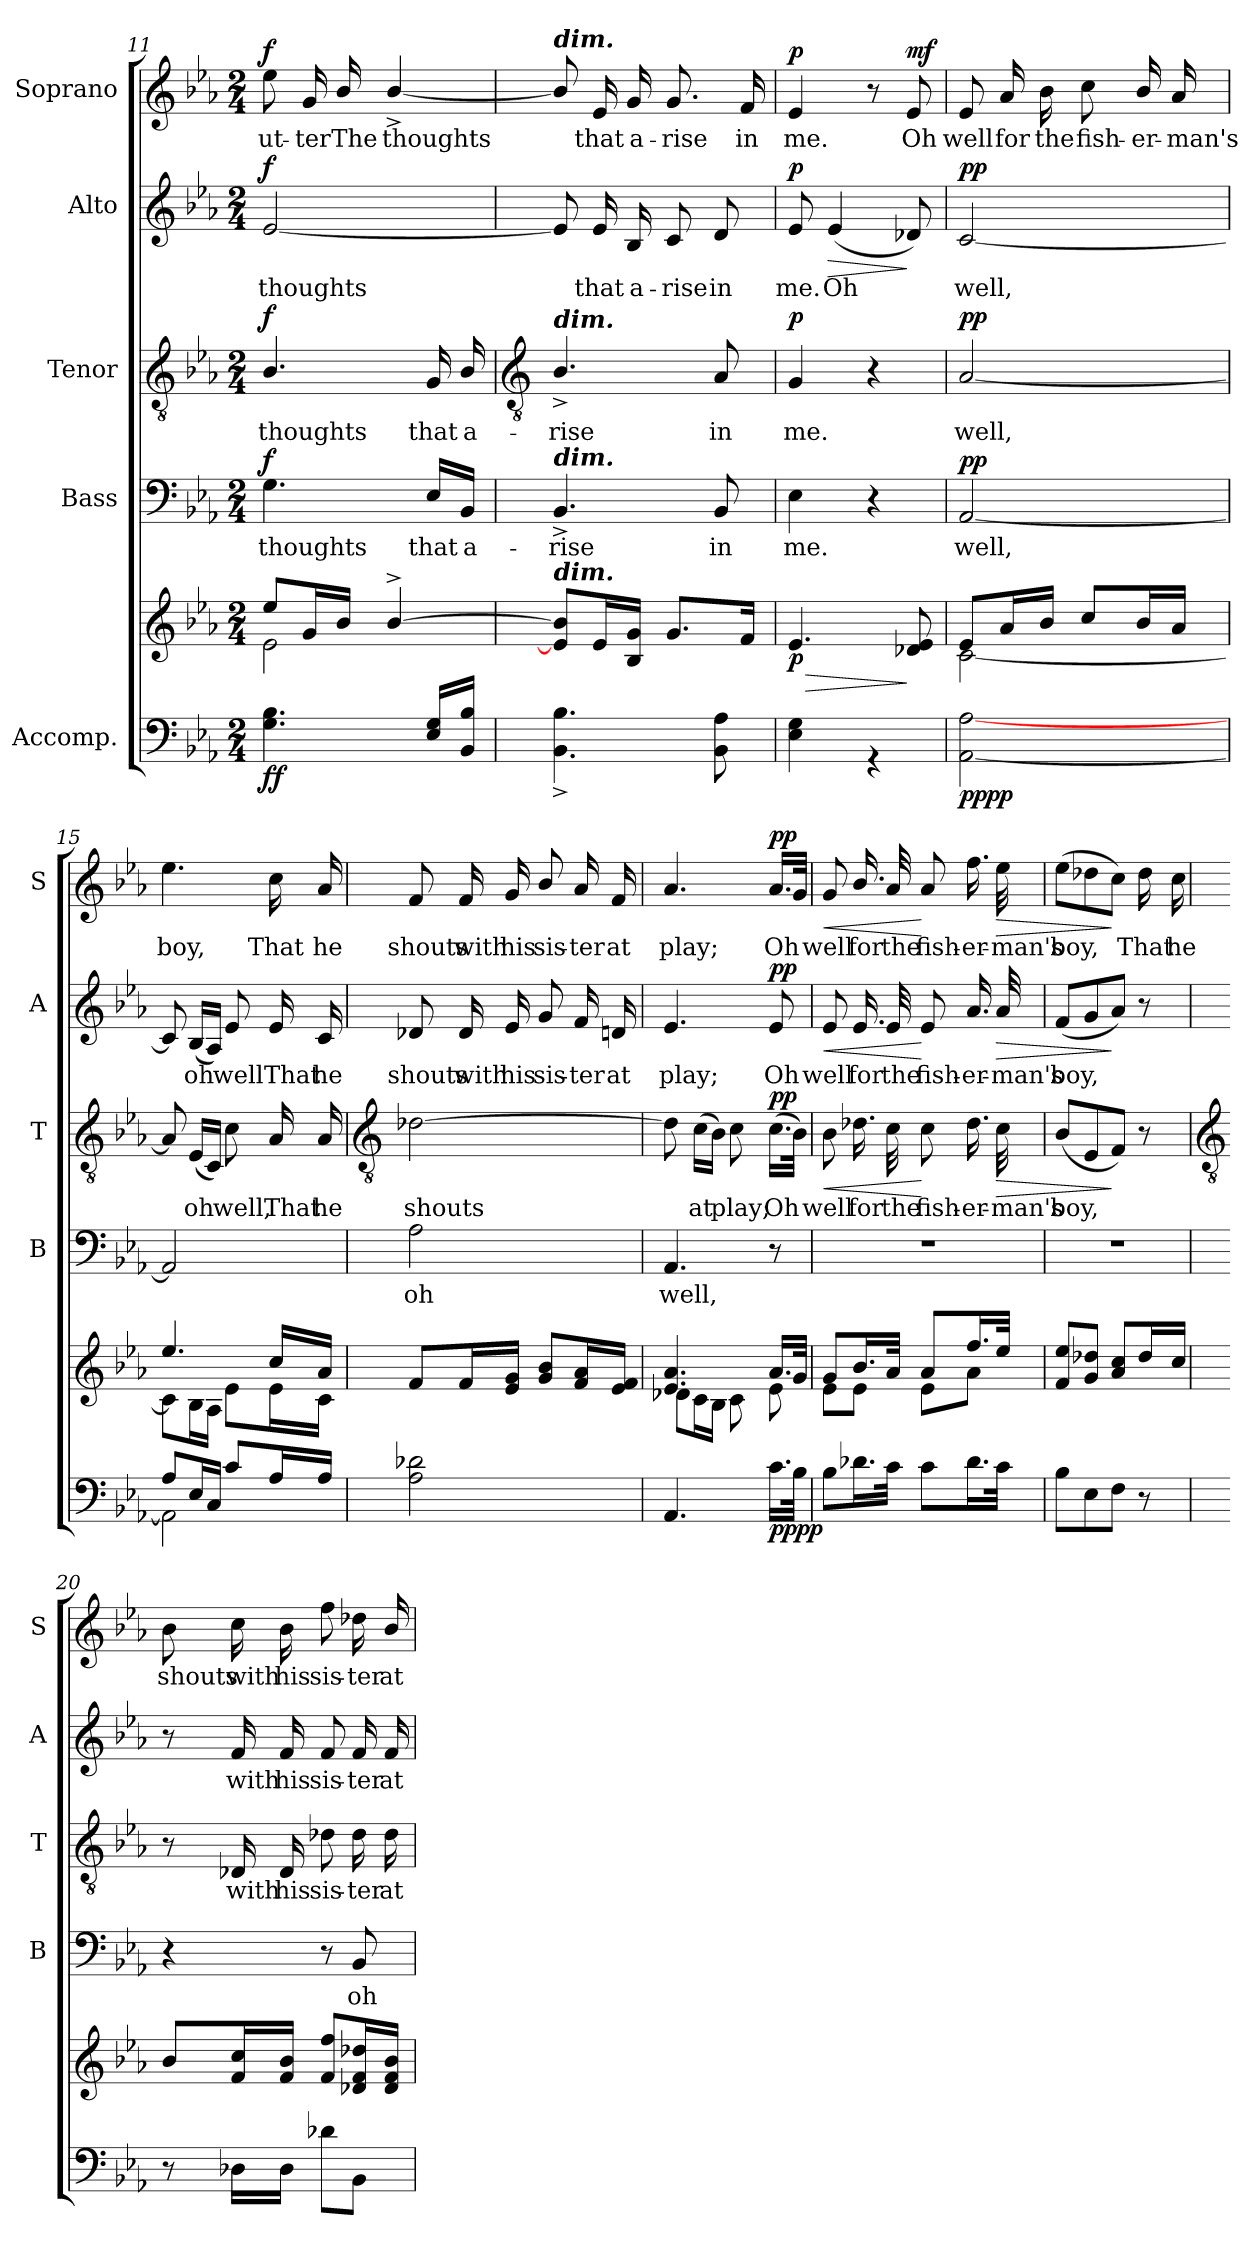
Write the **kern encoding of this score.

**kern	**kern	**dynam	**kern	**text	**dynam	**kern	**text	**dynam	**kern	**text	**dynam	**kern	**text	**dynam
*part5	*part5	*part5	*part4	*part4	*part4	*part3	*part3	*part3	*part2	*part2	*part2	*part1	*part1	*part1
*staff6	*staff5	*staff5/6	*staff4	*staff4	*staff4	*staff3	*staff3	*staff3	*staff2	*staff2	*staff2	*staff1	*staff1	*staff1
*I"Accomp.	*	*	*I"Bass	*	*	*I"Tenor	*	*	*I"Alto	*	*	*I"Soprano	*	*
*	*	*	*I'B	*	*	*I'T	*	*	*I'A	*	*	*I'S	*	*
*clefF4	*clefG2	*	*clefF4	*	*	*clefGv2	*	*	*clefG2	*	*	*clefG2	*	*
*k[b-e-a-]	*k[b-e-a-]	*	*k[b-e-a-]	*	*	*k[b-e-a-]	*	*	*k[b-e-a-]	*	*	*k[b-e-a-]	*	*
*E-:	*E-:	*	*E-:	*	*	*E-:	*	*	*E-:	*	*	*E-:	*	*
*M2/4	*M2/4	*	*M2/4	*	*	*M2/4	*	*	*M2/4	*	*	*M2/4	*	*
=11	=11	=11	=11	=11	=11	=11	=11	=11	=11	=11	=11	=11	=11	=11
*	*^	*	*	*	*	*	*	*	*	*	*	*	*	*
!	!	!	!LO:DY:b=2	!	!LO:LY:b	!	!	!LO:LY:b	!	!	!LO:LY:b	!	!	!LO:LY:b	!
!	!	!	!LO:DY:n=1:b	!	!	!LO:DY:b	!	!	!LO:DY:b	!	!	!LO:DY:b	!	!	!LO:DY:b
4.G 4.B-	8ee-/L	2e-\	f f	4.G	thoughts	f	4.B-/	thoughts	f	[2e-	thoughts	f	8ee-	ut-	f
!	!	!	!	!	!	!	!	!	!	!	!	!	!	!LO:LY:b	!
.	16g/L	.	.	.	.	.	.	.	.	.	.	.	16g	-ter	.
!	!	!	!	!	!	!	!	!	!	!	!	!	!	!LO:LY:b	!
.	16b-/JJ	.	.	.	.	.	.	.	.	.	.	.	16b-/	The	.
!	!	!	!	!	!	!	!	!	!	!	!	!	!	!LO:LY:b	!
.	[4b-^/	.	.	.	.	.	.	.	.	.	.	.	[4b-^/	thoughts	.
!	!	!	!	!	!LO:LY:b	!	!	!LO:LY:b	!	!	!	!	!	!	!
16E- 16GLL	.	.	.	16E-/LL	that	.	16G	that	.	.	.	.	.	.	.
!	!	!	!	!	!LO:LY:b	!	!	!LO:LY:b	!	!	!	!	!	!	!
16BB-/ 16B-/JJ	.	.	.	16BB-/JJ	a-	.	16B-/	a-	.	.	.	.	.	.	.
!!LO:LB:g=z
=12	=12	=12	=12	=12	=12	=12	=12	=12	=12	=12	=12	=12	=12	=12	=12
*	*	*	*	*	*	*	*clefGv2	*	*	*	*	*	*	*	*
!	!	!	!	!	!	!	!	!	!	!	!	!	!LO:TX:a:Bi:t=dim.	!	!
!	!	!	!	!	!	!	!LO:TX:a:Bi:t=dim.	!	!	!	!	!	!	!	!
!	!	!	!	!LO:TX:a:Bi:t=dim.	!	!	!	!	!	!	!	!	!	!	!
!	!LO:TX:a:Bi:t=dim.	!	!	!	!	!	!	!	!	!	!	!	!	!	!
!LO:TX:a:Bi:t=dim.	!	!	!	!	!	!	!	!	!	!	!	!	!	!	!
!LO:N:vis=1	!	!LO:N:vis=1	!	!	!LO:LY:b	!	!	!LO:LY:b	!	!	!	!	!	!	!
*^	*	*	*	*	*	*	*	*	*	*	*	*	*	*	*
2ryy	4.BB-\^ 4.B-\^	8e-/] 8b-/]L	2ryy	.	4.BB-^	-rise	.	4.B-^/	-rise	.	8e-]	.	.	8b-/]	.	.
!	!	!	!	!	!	!	!	!	!	!	!	!LO:LY:b	!	!	!LO:LY:b	!
.	.	16e-/L	.	.	.	.	.	.	.	.	16e-	that	.	16e-	that	.
!	!	!	!	!	!	!	!	!	!	!	!	!LO:LY:b	!	!	!LO:LY:b	!
.	.	16B-/ 16g/JJ	.	.	.	.	.	.	.	.	16B-	a-	.	16g	a-	.
!	!	!	!	!	!	!	!	!	!	!	!	!LO:LY:b	!	!	!LO:LY:b	!
.	.	8.g/L	.	.	.	.	.	.	.	.	8c	-rise	.	8.g	-rise	.
!	!	!	!	!	!	!LO:LY:b	!	!	!LO:LY:b	!	!	!LO:LY:b	!	!	!	!
.	8BB-\ 8A-\	.	.	.	8BB-	in	.	8A-	in	.	8d	in	.	.	.	.
!	!	!	!	!	!	!	!	!	!	!	!	!	!	!	!LO:LY:b	!
.	.	16f/J	.	.	.	.	.	.	.	.	.	.	.	16f	in	.
=13	=13	=13	=13	=13	=13	=13	=13	=13	=13	=13	=13	=13	=13	=13	=13	=13
!LO:N:vis=1	!	!	!LO:N:vis=1	!LO:HP:b	!	!LO:LY:b	!	!	!LO:LY:b	!	!	!LO:LY:b	!	!	!LO:LY:b	!
!	!	!	!	!LO:DY:n=1:b	!	!	!	!	!	!LO:DY:b	!	!	!LO:DY:b	!	!	!LO:DY:b
2ryy	4E-\ 4G\	4.e-/	2ryy	> p	4E-	me.	.	4G	me.	p	8e-	me.	p	4e-	me.	p
!	!	!	!	!	!	!	!	!	!	!	!	!LO:LY:b	!LO:HP:b	!	!	!
.	.	.	.	.	.	.	.	.	.	.	(<4e-	Oh	>	.	.	.
.	4r	.	.	.	4r	.	.	4r	.	.	.	.	.	8r	.	.
!	!	!	!	!	!	!	!	!	!	!	!	!	!	!	!LO:LY:b	!LO:DY:b
.	.	8d-X/ 8e-/	.	]	.	.	.	.	.	.	8d-X)	.	]	8e-	Oh	mf
=14	=14	=14	=14	=14	=14	=14	=14	=14	=14	=14	=14	=14	=14	=14	=14	=14
!LO:N:vis=1	!	!	!	!LO:DY:b=2	!	!LO:LY:b	!	!	!LO:LY:b	!	!	!LO:LY:b	!	!	!LO:LY:b	!
!	!	!	!	!LO:DY:n=1:b	!	!	!LO:DY:b	!	!	!LO:DY:b	!	!	!LO:DY:b	!	!	!
2ryy	[2AA-\ [2A-\	8e-/L	[2c\	pp pp	[2AA-	well,	pp	[2A-	well,	pp	[2c	well,	pp	8e-	well	.
!	!	!	!	!	!	!	!	!	!	!	!	!	!	!	!LO:LY:b	!
.	.	16a-/L	.	.	.	.	.	.	.	.	.	.	.	16a-	for	.
!	!	!	!	!	!	!	!	!	!	!	!	!	!	!	!LO:LY:b	!
.	.	16b-/JJ	.	.	.	.	.	.	.	.	.	.	.	16b-	the	.
!	!	!	!	!	!	!	!	!	!	!	!	!	!	!	!LO:LY:b	!
.	.	8cc/L	.	.	.	.	.	.	.	.	.	.	.	8cc	fish-	.
!	!	!	!	!	!	!	!	!	!	!	!	!	!	!	!LO:LY:b	!
.	.	16b-/L	.	.	.	.	.	.	.	.	.	.	.	16b-/	-er-	.
!	!	!	!	!	!	!	!	!	!	!	!	!	!	!	!LO:LY:b	!
.	.	16a-/JJ	.	.	.	.	.	.	.	.	.	.	.	16a-	-man's	.
=15	=15	=15	=15	=15	=15	=15	=15	=15	=15	=15	=15	=15	=15	=15	=15	=15
!	!	!	!	!	!	!	!	!	!	!	!	!	!	!	!LO:LY:b	!
8A-/L	2AA-\]	4.ee-/	8c\L]	.	2AA-]	.	.	8A-]	.	.	8c]	.	.	4.ee-	boy,	.
!	!	!	!	!	!	!	!	!	!LO:LY:b	!	!	!LO:LY:b	!	!	!	!
16E-/L	.	.	16B-\L	.	.	.	.	(<16E-LL	oh	.	(<16B-LL	oh	.	.	.	.
16C/JJ	.	.	16A-\JJ	.	.	.	.	16CJJ)	.	.	16A-JJ)	.	.	.	.	.
!	!	!	!	!	!	!	!	!	!LO:LY:b	!	!	!LO:LY:b	!	!	!	!
8c/L	.	.	8e-\L	.	.	.	.	8c	well,	.	8e-	well	.	.	.	.
!	!	!	!	!	!	!	!	!	!LO:LY:b	!	!	!LO:LY:b	!	!	!LO:LY:b	!
16A-/L	.	16cc/LL	16e-\L	.	.	.	.	16A-	That	.	16e-	That	.	16cc	That	.
!	!	!	!	!	!	!	!	!	!LO:LY:b	!	!	!LO:LY:b	!	!	!LO:LY:b	!
16A-/JJ	.	16a-/JJ	16c\JJ	.	.	.	.	16A-	he	.	16c	he	.	16a-	he	.
*v	*v	*	*	*	*	*	*	*	*	*	*	*	*	*	*	*
!!LO:LB:g=z
=16	=16	=16	=16	=16	=16	=16	=16	=16	=16	=16	=16	=16	=16	=16	=16
*	*	*	*	*	*	*	*clefGv2	*	*	*	*	*	*	*	*
!	!	!LO:N:vis=1	!	!	!LO:LY:b	!	!	!LO:LY:b	!	!	!LO:LY:b	!	!	!LO:LY:b	!
2A- 2d-X	8f/L	2ryy	.	2A-	oh	.	[2d-X	shouts	.	8d-X	shouts	.	8f	shouts	.
!	!	!	!	!	!	!	!	!	!	!	!LO:LY:b	!	!	!LO:LY:b	!
.	16f/L	.	.	.	.	.	.	.	.	16d-	with	.	16f	with	.
!	!	!	!	!	!	!	!	!	!	!	!LO:LY:b	!	!	!LO:LY:b	!
.	16e-/ 16g/JJ	.	.	.	.	.	.	.	.	16e-	his	.	16g	his	.
!	!	!	!	!	!	!	!	!	!	!	!LO:LY:b	!	!	!LO:LY:b	!
.	8g/ 8b-/L	.	.	.	.	.	.	.	.	8g	sis-	.	8b-/	sis-	.
!	!	!	!	!	!	!	!	!	!	!	!LO:LY:b	!	!	!LO:LY:b	!
.	16f/ 16a-/L	.	.	.	.	.	.	.	.	16f	-ter	.	16a-	-ter	.
!	!	!	!	!	!	!	!	!	!	!	!LO:LY:b	!	!	!LO:LY:b	!
.	16e-/ 16f/JJ	.	.	.	.	.	.	.	.	16dn	at	.	16f	at	.
=17	=17	=17	=17	=17	=17	=17	=17	=17	=17	=17	=17	=17	=17	=17	=17
!	!	!	!	!	!LO:LY:b	!	!	!	!	!	!LO:LY:b	!	!	!LO:LY:b	!
4.AA-	4.e-/ 4.a-/	8d-X\L	.	4.AA-	well,	.	8d-]	.	.	4.e-	play;	.	4.a-	play;	.
!	!	!	!	!	!	!	!	!LO:LY:b	!	!	!	!	!	!	!
.	.	16c\L	.	.	.	.	(>16cLL	at	.	.	.	.	.	.	.
.	.	16B-\JJ	.	.	.	.	16B-JJ)	.	.	.	.	.	.	.	.
!	!	!	!	!	!	!	!	!LO:LY:b	!	!	!	!	!	!	!
.	.	8c\	.	.	.	.	8c	play;	.	.	.	.	.	.	.
!	!	!	!LO:DY:b=2	!	!	!	!	!LO:LY:b	!	!	!LO:LY:b	!	!	!LO:LY:b	!
!	!	!	!LO:DY:n=1:b	!	!	!	!	!	!LO:DY:b	!	!	!LO:DY:b	!	!	!LO:DY:b
16.cLL	16.a-/LL	8e-\	pp pp	8r	.	.	(>16.cLL	Oh	pp	8e-	Oh	pp	16.a-LL	Oh	pp
32B-JJ	32g/JJ	.	.	.	.	.	32B-JJ)	.	.	.	.	.	32gJJ	.	.
=18	=18	=18	=18	=18	=18	=18	=18	=18	=18	=18	=18	=18	=18	=18	=18
!	!	!	!	!LO:N:vis=1	!	!	!	!LO:LY:b	!LO:HP:b	!	!LO:LY:b	!LO:HP:b	!	!LO:LY:b	!LO:HP:b
8B-L	8g/L	8e-\L	.	2r	.	.	8B-	well	<	8e-	well	<	8g	well	<
!	!	!	!	!	!	!	!	!LO:LY:b	!	!	!LO:LY:b	!	!	!LO:LY:b	!
16.d-XL	16.b-/L	8e-\J	.	.	.	.	16.d-X	for	.	16.e-	for	.	16.b-/	for	.
!	!	!	!	!	!	!	!	!LO:LY:b	!	!	!LO:LY:b	!	!	!LO:LY:b	!
32cJJ	32a-/JJ	.	.	.	.	.	32c	the	.	32e-	the	.	32a-	the	.
!	!	!	!	!	!	!	!	!LO:LY:b	!	!	!LO:LY:b	!	!	!LO:LY:b	!
8cL	8a-/L	8e-\L	.	.	.	.	8c	fish-	[	8e-	fish-	[	8a-	fish-	[
!	!	!	!	!	!	!	!	!LO:LY:b	!	!	!LO:LY:b	!	!	!LO:LY:b	!
16.d-L	16.ff/L	8a-\J	.	.	.	.	16.d-	-er-	.	16.a-	-er-	.	16.ff	-er-	.
!	!	!	!	!	!	!	!	!LO:LY:b	!LO:HP:b	!	!LO:LY:b	!LO:HP:b	!	!LO:LY:b	!LO:HP:b
32cJJ	32ee-/JJ	.	.	.	.	.	32c	-man's	>	32a-	-man's	>	32ee-	-man's	>
=19	=19	=19	=19	=19	=19	=19	=19	=19	=19	=19	=19	=19	=19	=19	=19
!	!	!LO:N:vis=1	!	!LO:N:vis=1	!	!	!	!LO:LY:b	!	!	!LO:LY:b	!	!	!LO:LY:b	!
8B-L	8f/ 8ee-/L	2ryy	.	2r	.	.	(<8B-L	boy,	.	(<8fL	boy,	.	(>8ee-L	boy,	.
8E-	8g/ 8dd-X/J	.	.	.	.	.	8E-	.	.	8g	.	.	8dd-X	.	.
8FJ	8a-/ 8cc/L	.	.	.	.	.	8FJ)	.	]	8a-J)	.	]	8ccJ)	.	]
!	!	!	!	!	!	!	!	!	!	!	!	!	!	!LO:LY:b	!
8r	16dd-/L	.	.	.	.	.	8r	.	.	8r	.	.	16dd-	That	.
!	!	!	!	!	!	!	!	!	!	!	!	!	!	!LO:LY:b	!
.	16cc/JJ	.	.	.	.	.	.	.	.	.	.	.	16cc	he	.
*	*v	*v	*	*	*	*	*	*	*	*	*	*	*	*	*
!!LO:LB:g=z
=20	=20	=20	=20	=20	=20	=20	=20	=20	=20	=20	=20	=20	=20	=20
*	*	*	*	*	*	*clefGv2	*	*	*	*	*	*	*	*
!	!	!	!	!	!	!	!	!	!	!	!	!	!LO:LY:b	!
8r	8b-L	.	4r	.	.	8r	.	.	8r	.	.	8b-	shouts	.
!	!	!	!	!	!	!	!LO:LY:b	!	!	!LO:LY:b	!	!	!LO:LY:b	!
16D-XLL	16f 16ccL	.	.	.	.	16D-X	with	.	16f	with	.	16cc	with	.
!	!	!	!	!	!	!	!LO:LY:b	!	!	!LO:LY:b	!	!	!LO:LY:b	!
16D-JJ	16f 16b-JJ	.	.	.	.	16D-	his	.	16f	his	.	16b-	his	.
!	!	!	!	!	!	!	!LO:LY:b	!	!	!LO:LY:b	!	!	!LO:LY:b	!
8d-XL	8f 8ffL	.	8r	.	.	8d-X	sis-	.	8f	sis-	.	8ff	sis-	.
!	!	!	!	!LO:LY:b	!	!	!LO:LY:b	!	!	!LO:LY:b	!	!	!LO:LY:b	!
8BB-J	16d-X 16f 16dd-XL	.	8BB-	oh	.	16d-	-ter	.	16f	-ter	.	16dd-X	-ter	.
!	!	!	!	!	!	!	!LO:LY:b	!	!	!LO:LY:b	!	!	!LO:LY:b	!
.	16d- 16f 16b-JJ	.	.	.	.	16d-	at	.	16f	at	.	16b-/	at	.
=	=	=	=	=	=	=	=	=	=	=	=	=	=	=
*-	*-	*-	*-	*-	*-	*-	*-	*-	*-	*-	*-	*-	*-	*-
